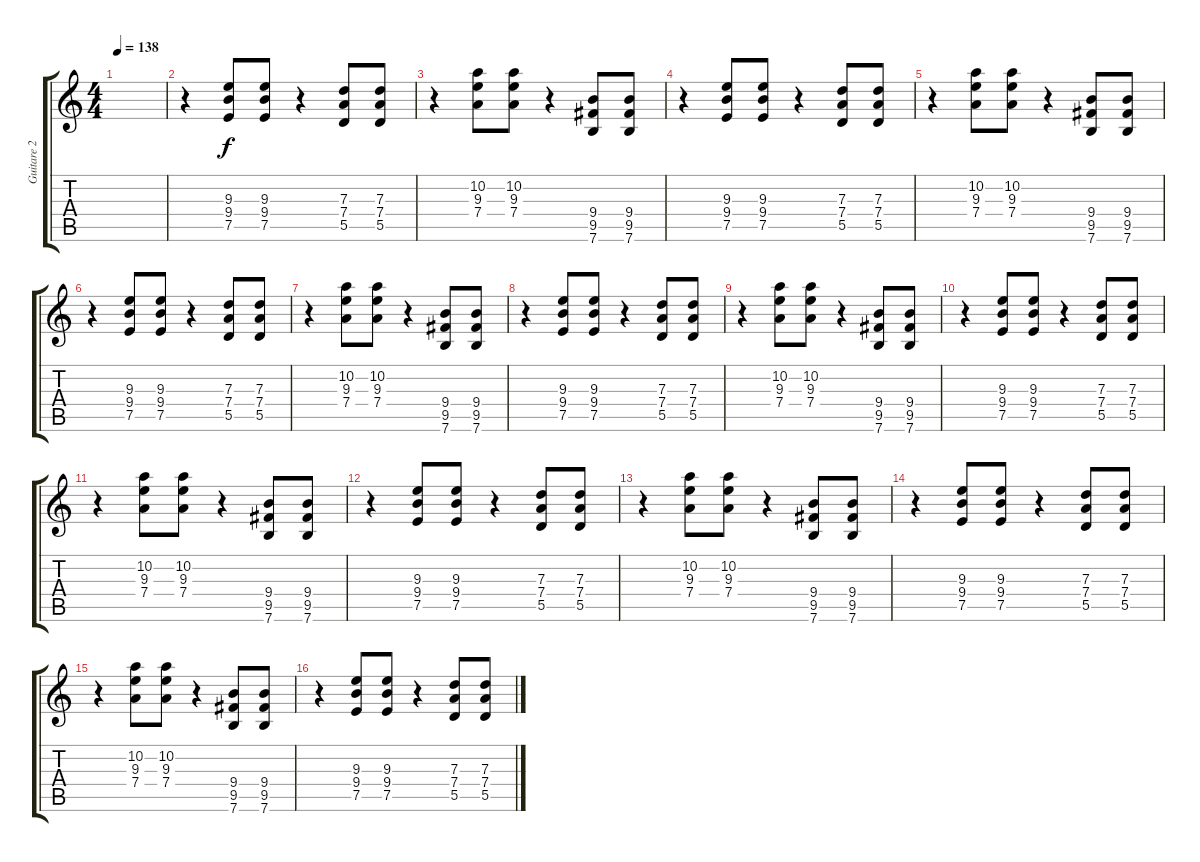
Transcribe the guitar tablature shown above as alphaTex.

\track ("Guitare 2" "Guitare 2") {instrument distortionguitar}
\staff {score tabs}
\tuning (E4 B3 G3 D3 A2 E2) {hide}
\ts (4 4)
\tempo 138
\clef g2
\ks c
|
r.4 (9.3 9.4 7.5).8 (9.3 9.4 7.5).8 r.4 (7.3 7.4 5.5).8 (7.3 7.4 5.5).8 |
r.4 (10.2 9.3 7.4).8 (10.2 9.3 7.4).8 r.4 (9.4 9.5 7.6).8 (9.4 9.5 7.6).8 |
r.4 (9.3 9.4 7.5).8 (9.3 9.4 7.5).8 r.4 (7.3 7.4 5.5).8 (7.3 7.4 5.5).8 |
r.4 (10.2 9.3 7.4).8 (10.2 9.3 7.4).8 r.4 (9.4 9.5 7.6).8 (9.4 9.5 7.6).8 |
r.4 (9.3 9.4 7.5).8 (9.3 9.4 7.5).8 r.4 (7.3 7.4 5.5).8 (7.3 7.4 5.5).8 |
r.4 (10.2 9.3 7.4).8 (10.2 9.3 7.4).8 r.4 (9.4 9.5 7.6).8 (9.4 9.5 7.6).8 |
r.4 (9.3 9.4 7.5).8 (9.3 9.4 7.5).8 r.4 (7.3 7.4 5.5).8 (7.3 7.4 5.5).8 |
r.4 (10.2 9.3 7.4).8 (10.2 9.3 7.4).8 r.4 (9.4 9.5 7.6).8 (9.4 9.5 7.6).8 |
r.4 (9.3 9.4 7.5).8 (9.3 9.4 7.5).8 r.4 (7.3 7.4 5.5).8 (7.3 7.4 5.5).8 |
r.4 (10.2 9.3 7.4).8 (10.2 9.3 7.4).8 r.4 (9.4 9.5 7.6).8 (9.4 9.5 7.6).8 |
r.4 (9.3 9.4 7.5).8 (9.3 9.4 7.5).8 r.4 (7.3 7.4 5.5).8 (7.3 7.4 5.5).8 |
r.4 (10.2 9.3 7.4).8 (10.2 9.3 7.4).8 r.4 (9.4 9.5 7.6).8 (9.4 9.5 7.6).8 |
r.4 (9.3 9.4 7.5).8 (9.3 9.4 7.5).8 r.4 (7.3 7.4 5.5).8 (7.3 7.4 5.5).8 |
r.4 (10.2 9.3 7.4).8 (10.2 9.3 7.4).8 r.4 (9.4 9.5 7.6).8 (9.4 9.5 7.6).8 |
r.4 (9.3 9.4 7.5).8 (9.3 9.4 7.5).8 r.4 (7.3 7.4 5.5).8 (7.3 7.4 5.5).8
